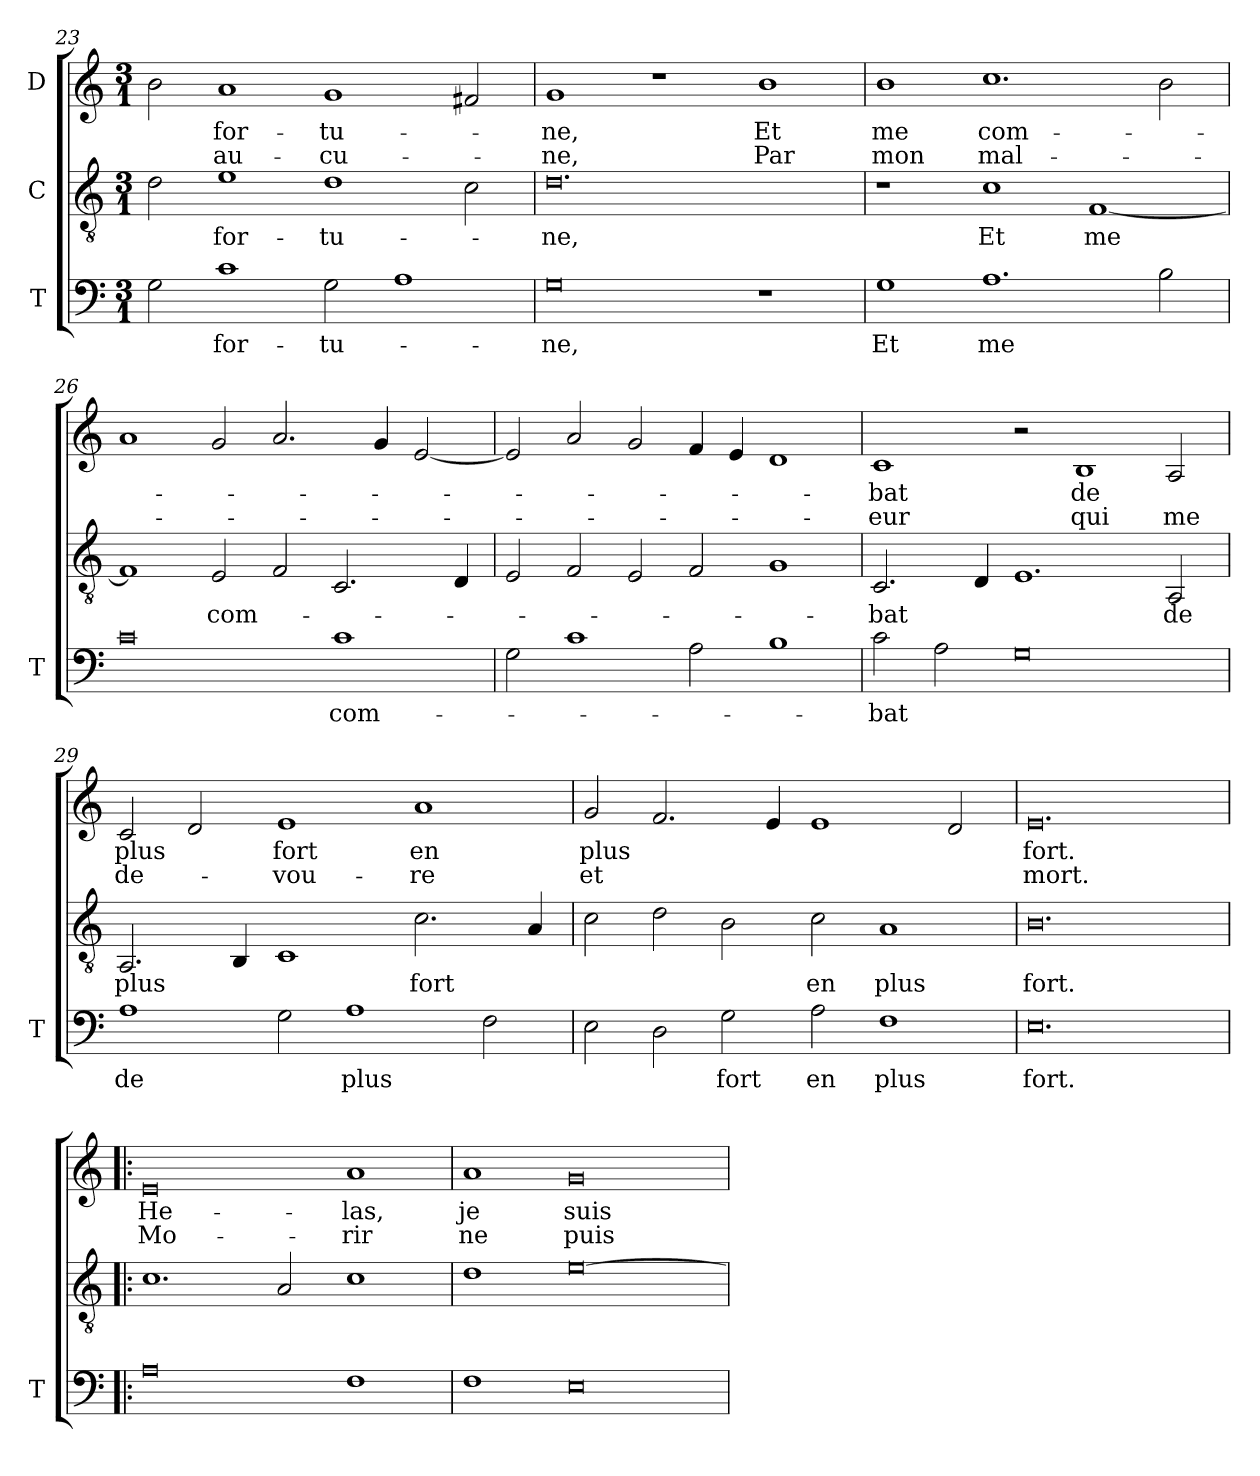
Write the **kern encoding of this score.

**kern	**text	**kern	**text	**kern	**text	**text
*part3	*part3	*part2	*part2	*part1	*part1	*part1
*staff3	*staff3	*staff2	*staff2	*staff1	*staff1	*staff1
*I"T	*	*I"C	*	*I"D	*	*
*I'T	*	*	*	*	*	*
*clefF4	*	*clefGv2	*	*clefG2	*	*
*k[]	*	*k[]	*	*k[]	*	*
*M3/1	*	*M3/1	*	*M3/1	*	*
=23	=23	=23	=23	=23	=23	=23
2G\	.	2d\	.	2b\	.	.
1c	for-	1e	for-	1a	for-	au-
2G\	-tu-	1d	-tu-	1g	-tu-	-cu-
1A	.	.	.	.	.	.
.	.	2c\	.	2f#X/	.	.
=24	=24	=24	=24	=24	=24	=24
0G	-ne,	0.d	-ne,	1g	-ne,	-ne,
.	.	.	.	1r	.	.
1r	.	.	.	1b	Et	Par
=25	=25	=25	=25	=25	=25	=25
1G	Et	1r	.	1b	me	mon
1.A	me	1c	Et	1.cc	com-	mal-
.	.	[1F	me	.	.	.
2B\	.	.	.	2b\	.	.
=26	=26	=26	=26	=26	=26	=26
0c	.	1F]	.	1a	.	.
.	.	2E/	com-	2g/	.	.
.	.	2F/	.	2.a/	.	.
1c	com-	2.C/	.	.	.	.
.	.	.	.	4g/	.	.
.	.	.	.	[2e/	.	.
.	.	4D/	.	.	.	.
=27	=27	=27	=27	=27	=27	=27
2G\	.	2E/	.	2e/]	.	.
1c	.	2F/	.	2a/	.	.
.	.	2E/	.	2g/	.	.
2A\	.	2F/	.	4f/	.	.
.	.	.	.	4e/	.	.
1B	.	1G	.	1d	.	.
=28	=28	=28	=28	=28	=28	=28
2c\	-bat	2.C/	-bat	1c	-bat	-eur
2A\	.	.	.	.	.	.
.	.	4D/	.	.	.	.
0G	.	1.E	.	2r	.	.
.	.	.	.	1B	de	qui
.	.	2AA/	de	2A/	.	me
=29	=29	=29	=29	=29	=29	=29
1A	de	2.AA/	plus	2c/	plus	de-
.	.	.	.	2d/	.	.
.	.	4BB/	.	.	.	.
2G\	.	1C	.	1e	fort	-vou-
1A	plus	.	.	.	.	.
.	.	2.c\	fort	1a	en	-re
2F\	.	.	.	.	.	.
.	.	4A/	.	.	.	.
=30	=30	=30	=30	=30	=30	=30
2E\	.	2c\	.	2g/	plus	et
2D\	.	2d\	.	2.f/	.	.
2G\	fort	2B\	.	.	.	.
.	.	.	.	4e/	.	.
2A\	en	2c\	en	1e	.	.
1F	plus	1A	plus	.	.	.
.	.	.	.	2d/	.	.
=31	=31	=31	=31	=31	=31	=31
0.E	fort.	0.B	fort.	0.e	fort.	mort.
!!LO:LB:g=z
=!|:	=!|:	=!|:	=!|:	=!|:	=!|:	=!|:
0A	.	1.c	.	0e	He-	Mo-
.	.	2A/	.	.	.	.
1F	.	1c	.	1a	-las,	-rir
=33	=33	=33	=33	=33	=33	=33
1F	.	1d	.	1a	je	ne
0E	.	[0e	.	0g	suis	puis
=	=	=	=	=	=	=
*-	*-	*-	*-	*-	*-	*-
